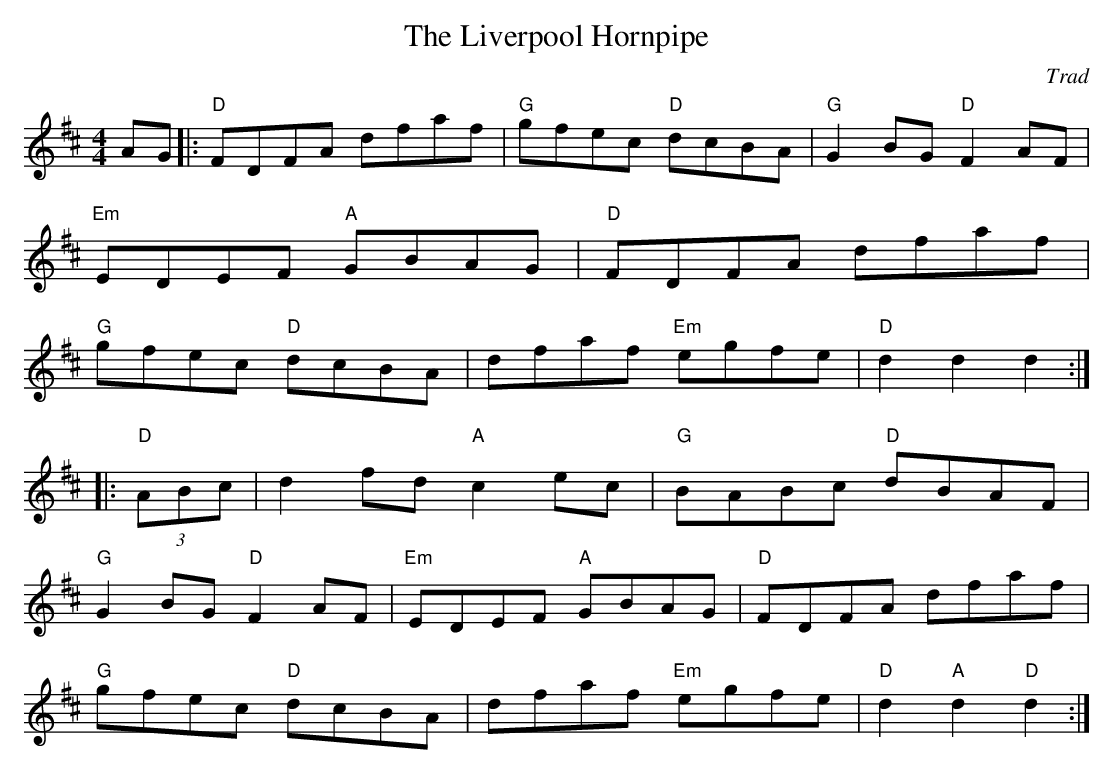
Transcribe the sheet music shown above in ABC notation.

X:1
T:The Liverpool Hornpipe
C:Trad
M:4/4
L:1/8
K:D
AG|:"D"FDFA dfaf|"G"gfec "D"dcBA|"G"G2BG"D"F2AF|
"Em"EDEF "A"GBAG|"D"FDFA dfaf|
"G"gfec "D"dcBA|dfaf "Em"egfe|"D"d2d2d2:|
|:"D" (3ABc|d2fd"A"c2ec|"G"BABc "D"dBAF|
"G"G2BG"D"F2AF|"Em"EDEF "A"GBAG|"D"FDFA dfaf|
"G"gfec "D"dcBA|dfaf "Em"egfe|"D"d2"A"d2"D"d2:|
